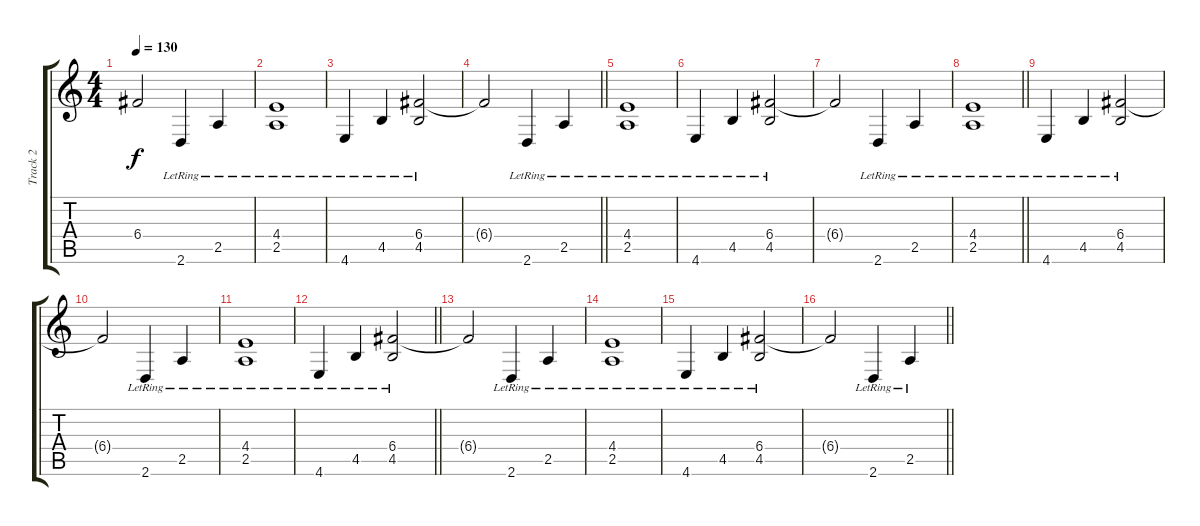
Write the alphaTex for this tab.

\track ("Track 2" "Track 2") {instrument acousticguitarsteel}
\staff {score tabs}
\tuning (D4 A3 F3 C3 G2 C2) {hide}
\ts (4 4)
\tempo 130
\clef g2
\ks c
6.4{t}.2{dy f} 2.6{lr}.4 2.5{lr}.4 |
(4.4{lr} 2.5{lr}).1 |
4.6{lr}.4 4.5{lr}.4 (6.4{lr} 4.5{lr}).2 |
\barLineRight lightlight
6.4{t}.2 2.6{lr}.4 2.5{lr}.4 |
(4.4{lr} 2.5{lr}).1 |
4.6{lr}.4 4.5{lr}.4 (6.4{lr} 4.5{lr}).2 |
6.4{t}.2 2.6{lr}.4 2.5{lr}.4 |
\barLineRight lightlight
(4.4{lr} 2.5{lr}).1 |
4.6{lr}.4 4.5{lr}.4 (6.4{lr} 4.5{lr}).2 |
6.4{t}.2 2.6{lr}.4 2.5{lr}.4 |
(4.4{lr} 2.5{lr}).1 |
\barLineRight lightlight
4.6{lr}.4 4.5{lr}.4 (6.4{lr} 4.5{lr}).2 |
6.4{t}.2 2.6{lr}.4 2.5{lr}.4 |
(4.4{lr} 2.5{lr}).1 |
4.6{lr}.4 4.5{lr}.4 (6.4{lr} 4.5{lr}).2 |
\barLineRight lightlight
6.4{t}.2 2.6{lr}.4 2.5{lr}.4
